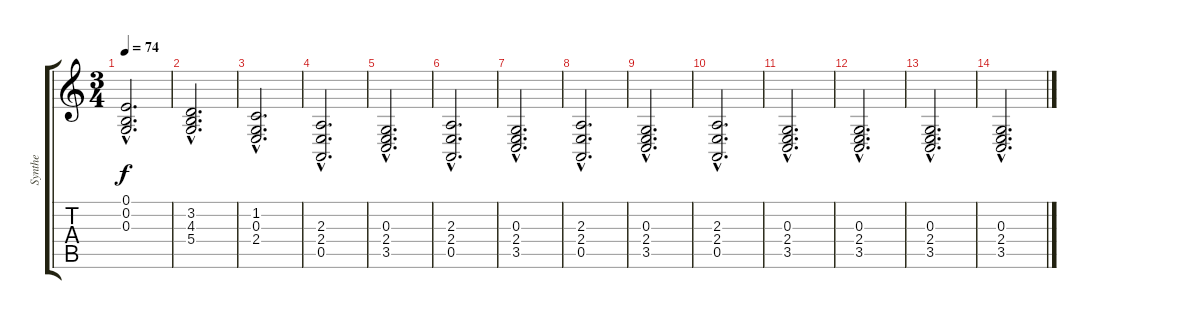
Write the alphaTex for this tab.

\track ("Synthe" "Synthe") {instrument stringensemble2}
\staff {score tabs}
\tuning (E4 B3 G3 D3 A2 E2) {hide}
\ts (3 4)
\tempo 74
\clef g2
\ks c
(0.1{hac} 0.2{hac} 0.3{hac}).2{d dy f} |
(3.2{hac} 4.3{hac} 5.4{hac}).2{d} |
(1.2{hac} 0.3{hac} 2.4{hac}).2{d} |
(2.3{hac} 2.4{hac} 0.5{hac}).2{d} |
(0.3{hac} 2.4{hac} 3.5{hac}).2{d} |
(2.3{hac} 2.4{hac} 0.5{hac}).2{d} |
(0.3{hac} 2.4{hac} 3.5{hac}).2{d} |
(2.3{hac} 2.4{hac} 0.5{hac}).2{d} |
(0.3{hac} 2.4{hac} 3.5{hac}).2{d} |
(2.3{hac} 2.4{hac} 0.5{hac}).2{d} |
(0.3{hac} 2.4{hac} 3.5{hac}).2{d} |
(0.3{hac} 2.4{hac} 3.5{hac}).2{d} |
(0.3{hac} 2.4{hac} 3.5{hac}).2{d} |
(0.3{hac} 2.4{hac} 3.5{hac}).2{d}
